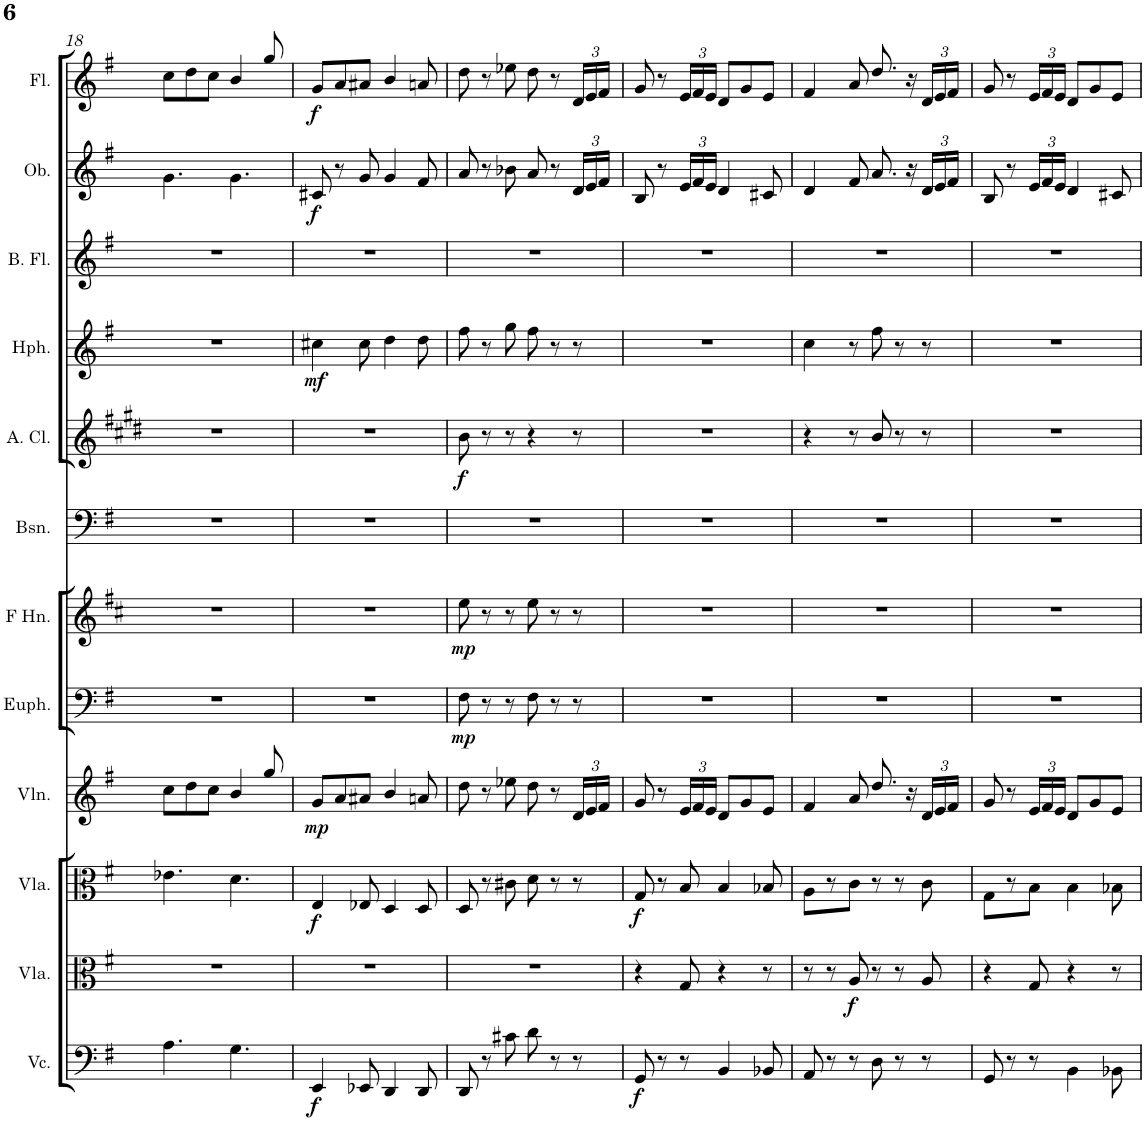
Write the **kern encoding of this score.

**kern	**dynam	**kern	**dynam	**kern	**dynam	**kern	**dynam	**kern	**dynam	**kern	**dynam	**kern	**kern	**dynam	**kern	**dynam	**kern	**kern	**dynam	**kern	**dynam
*part12	*part12	*part11	*part11	*part10	*part10	*part9	*part9	*part8	*part8	*part7	*part7	*part6	*part5	*part5	*part4	*part4	*part3	*part2	*part2	*part1	*part1
*staff12	*staff12	*staff11	*staff11	*staff10	*staff10	*staff9	*staff9	*staff8	*staff8	*staff7	*staff7	*staff6	*staff5	*staff5	*staff4	*staff4	*staff3	*staff2	*staff2	*staff1	*staff1
*I"Violoncello	*	*I"Viola	*	*I"Viola	*	*I"Violin	*	*I"Euphonium	*	*I"Horn in F	*	*I"Bassoon	*I"Alto Clarinet	*	*I"Heckelphone	*	*I"Bass Flute	*I"Oboe	*	*I"Flute	*
*I'Vc.	*	*I'Vla.	*	*I'Vla.	*	*I'Vln.	*	*I'Euph.	*	*	*	*I'Bsn.	*I'A. Cl.	*	*I'Hph.	*	*I'B. Fl.	*I'Ob.	*	*I'Fl.	*
!!LO:PB:g=z
*clefF4	*	*clefC3	*	*clefC3	*	*clefG2	*	*clefF4	*	*clefG2	*	*clefF4	*clefG2	*	*clefG2	*	*clefG2	*clefG2	*	*clefG2	*
*	*	*	*	*	*	*	*	*	*	*Trd4c7	*	*	*Trd5c9	*	*Trd7c12	*	*Trd7c12	*	*	*	*
*k[f#]	*	*k[f#]	*	*k[f#]	*	*k[f#]	*	*k[f#]	*	*k[f#c#]	*	*k[f#]	*k[f#c#g#d#]	*	*k[f#]	*	*k[f#]	*k[f#]	*	*k[f#]	*
*M6/8	*	*M6/8	*	*M6/8	*	*M6/8	*	*M6/8	*	*M6/8	*	*M6/8	*M6/8	*	*M6/8	*	*M6/8	*M6/8	*	*M6/8	*
=18	=18	=18	=18	=18	=18	=18	=18	=18	=18	=18	=18	=18	=18	=18	=18	=18	=18	=18	=18	=18	=18
4.A\	.	2.r	.	4.e-X\	.	8cc\L	.	2.r	.	2.r	.	2.r	2.r	.	2.r	.	2.r	4.g\	.	8cc\L	.
.	.	.	.	.	.	8dd\	.	.	.	.	.	.	.	.	.	.	.	.	.	8dd\	.
.	.	.	.	.	.	8cc\J	.	.	.	.	.	.	.	.	.	.	.	.	.	8cc\J	.
4.G\	.	.	.	4.d\	.	4b/	.	.	.	.	.	.	.	.	.	.	.	4.g\	.	4b/	.
.	.	.	.	.	.	8gg/	.	.	.	.	.	.	.	.	.	.	.	.	.	8gg/	.
=19	=19	=19	=19	=19	=19	=19	=19	=19	=19	=19	=19	=19	=19	=19	=19	=19	=19	=19	=19	=19	=19
!	!LO:DY:b	!	!	!	!LO:DY:b	!	!LO:DY:b	!	!	!	!	!	!	!	!	!LO:DY:b	!	!	!LO:DY:b	!	!LO:DY:b
4EE/	f	2.r	.	4E/	f	8g/L	mp	2.r	.	2.r	.	2.r	2.r	.	4cc#X\	mf	2.r	8c#X/	f	8g/L	f
.	.	.	.	.	.	8a/	.	.	.	.	.	.	.	.	.	.	.	8r	.	8a/	.
8EE-X/	.	.	.	8E-X/	.	8a#X/J	.	.	.	.	.	.	.	.	8cc#\	.	.	8g/	.	8a#X/J	.
4DD/	.	.	.	4D/	.	4b/	.	.	.	.	.	.	.	.	4dd\	.	.	4g/	.	4b/	.
8DD/	.	.	.	8D/	.	8an/	.	.	.	.	.	.	.	.	8dd\	.	.	8f#/	.	8an/	.
=20	=20	=20	=20	=20	=20	=20	=20	=20	=20	=20	=20	=20	=20	=20	=20	=20	=20	=20	=20	=20	=20
!	!	!	!	!	!	!	!	!	!LO:DY:b	!	!LO:DY:b	!	!	!LO:DY:b	!	!	!	!	!	!	!
8DD/	.	2.r	.	8D/	.	8dd\	.	8F#\	mp	8ee\	mp	2.r	8b\	f	8ff#\	.	2.r	8a/	.	8dd\	.
8r	.	.	.	8r	.	8r	.	8r	.	8r	.	.	8r	.	8r	.	.	8r	.	8r	.
8c#X\	.	.	.	8c#X\	.	8ee-X\	.	8r	.	8r	.	.	8r	.	8gg\	.	.	8b-X\	.	8ee-X\	.
8d\	.	.	.	8d\	.	8dd\	.	8F#\	.	8ee\	.	.	4r	.	8ff#\	.	.	8a/	.	8dd\	.
8r	.	.	.	8r	.	8r	.	8r	.	8r	.	.	.	.	8r	.	.	8r	.	8r	.
*	*	*	*	*	*	*Xbrackettup	*	*	*	*	*	*	*	*	*	*	*	*Xbrackettup	*	*Xbrackettup	*
8r	.	.	.	8r	.	24d/LL	.	8r	.	8r	.	.	8r	.	8r	.	.	24d/LL	.	24d/LL	.
.	.	.	.	.	.	24e/	.	.	.	.	.	.	.	.	.	.	.	24e/	.	24e/	.
.	.	.	.	.	.	24f#/JJ	.	.	.	.	.	.	.	.	.	.	.	24f#/JJ	.	24f#/JJ	.
=21	=21	=21	=21	=21	=21	=21	=21	=21	=21	=21	=21	=21	=21	=21	=21	=21	=21	=21	=21	=21	=21
!	!LO:DY:b	!	!	!	!LO:DY:b	!	!	!	!	!	!	!	!	!	!	!	!	!	!	!	!
8GG/	f	4r	.	8G/	f	8g/	.	2.r	.	2.r	.	2.r	2.r	.	2.r	.	2.r	8B/	.	8g/	.
8r	.	.	.	8r	.	8r	.	.	.	.	.	.	.	.	.	.	.	8r	.	8r	.
8r	.	8G/	.	8B/	.	24e/LL	.	.	.	.	.	.	.	.	.	.	.	24e/LL	.	24e/LL	.
.	.	.	.	.	.	24f#/	.	.	.	.	.	.	.	.	.	.	.	24f#/	.	24f#/	.
.	.	.	.	.	.	24e/JJ	.	.	.	.	.	.	.	.	.	.	.	24e/JJ	.	24e/JJ	.
4BB/	.	4r	.	4B/	.	8d/L	.	.	.	.	.	.	.	.	.	.	.	4d/	.	8d/L	.
.	.	.	.	.	.	8g/	.	.	.	.	.	.	.	.	.	.	.	.	.	8g/	.
8BB-X/	.	8r	.	8B-X/	.	8e/J	.	.	.	.	.	.	.	.	.	.	.	8c#X/	.	8e/J	.
=22	=22	=22	=22	=22	=22	=22	=22	=22	=22	=22	=22	=22	=22	=22	=22	=22	=22	=22	=22	=22	=22
8AA/	.	8r	.	8A\L	.	4f#/	.	2.r	.	2.r	.	2.r	4r	.	4cc\	.	2.r	4d/	.	4f#/	.
8r	.	8r	.	8r	.	.	.	.	.	.	.	.	.	.	.	.	.	.	.	.	.
!	!	!	!LO:DY:b	!	!	!	!	!	!	!	!	!	!	!	!	!	!	!	!	!	!
8r	.	8A/	f	8c\J	.	8a/	.	.	.	.	.	.	8r	.	8r	.	.	8f#/	.	8a/	.
8D\	.	8r	.	8r	.	8.dd/	.	.	.	.	.	.	8b/	.	8ff#\	.	.	8.a/	.	8.dd/	.
8r	.	8r	.	8r	.	.	.	.	.	.	.	.	8r	.	8r	.	.	.	.	.	.
.	.	.	.	.	.	16r	.	.	.	.	.	.	.	.	.	.	.	16r	.	16r	.
8r	.	8A/	.	8c\	.	24d/LL	.	.	.	.	.	.	8r	.	8r	.	.	24d/LL	.	24d/LL	.
.	.	.	.	.	.	24e/	.	.	.	.	.	.	.	.	.	.	.	24e/	.	24e/	.
.	.	.	.	.	.	24f#/JJ	.	.	.	.	.	.	.	.	.	.	.	24f#/JJ	.	24f#/JJ	.
=23	=23	=23	=23	=23	=23	=23	=23	=23	=23	=23	=23	=23	=23	=23	=23	=23	=23	=23	=23	=23	=23
8GG/	.	4r	.	8G\L	.	8g/	.	2.r	.	2.r	.	2.r	2.r	.	2.r	.	2.r	8B/	.	8g/	.
8r	.	.	.	8r	.	8r	.	.	.	.	.	.	.	.	.	.	.	8r	.	8r	.
8r	.	8G/	.	8B\J	.	24e/LL	.	.	.	.	.	.	.	.	.	.	.	24e/LL	.	24e/LL	.
.	.	.	.	.	.	24f#/	.	.	.	.	.	.	.	.	.	.	.	24f#/	.	24f#/	.
.	.	.	.	.	.	24e/JJ	.	.	.	.	.	.	.	.	.	.	.	24e/JJ	.	24e/JJ	.
4BB\	.	4r	.	4B\	.	8d/L	.	.	.	.	.	.	.	.	.	.	.	4d/	.	8d/L	.
.	.	.	.	.	.	8g/	.	.	.	.	.	.	.	.	.	.	.	.	.	8g/	.
8BB-X\	.	8r	.	8B-X\	.	8e/J	.	.	.	.	.	.	.	.	.	.	.	8c#X/	.	8e/J	.
=	=	=	=	=	=	=	=	=	=	=	=	=	=	=	=	=	=	=	=	=	=
*-	*-	*-	*-	*-	*-	*-	*-	*-	*-	*-	*-	*-	*-	*-	*-	*-	*-	*-	*-	*-	*-
